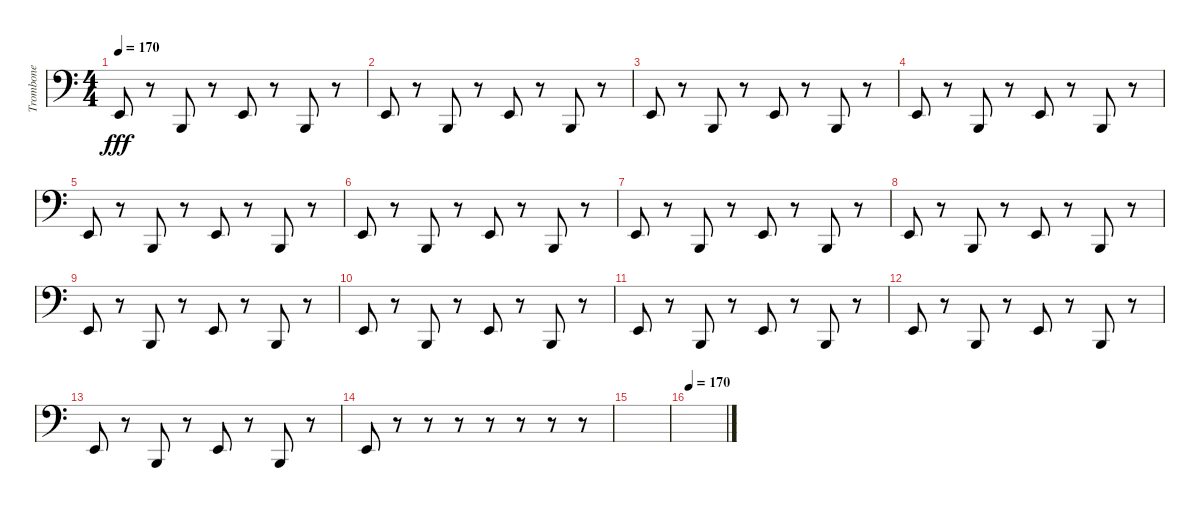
\track ("Trombone" "Trombone") {instrument trombone}
\staff {score}
\tuning (G2 D2 A1 E1) {hide}
\ts (4 4)
\tempo 170
\clef f4
\ks c
7.3.8{dy fff} r.8 2.3.8 r.8 7.3.8 r.8 2.3.8 r.8 |
7.3.8 r.8 2.3.8 r.8 7.3.8 r.8 2.3.8 r.8 |
7.3.8 r.8 2.3.8 r.8 7.3.8 r.8 2.3.8 r.8 |
7.3.8 r.8 2.3.8 r.8 7.3.8 r.8 2.3.8 r.8 |
7.3.8 r.8 2.3.8 r.8 7.3.8 r.8 2.3.8 r.8 |
7.3.8 r.8 2.3.8 r.8 7.3.8 r.8 2.3.8 r.8 |
7.3.8 r.8 2.3.8 r.8 7.3.8 r.8 2.3.8 r.8 |
7.3.8 r.8 2.3.8 r.8 7.3.8 r.8 2.3.8 r.8 |
7.3.8 r.8 2.3.8 r.8 7.3.8 r.8 2.3.8 r.8 |
7.3.8 r.8 2.3.8 r.8 7.3.8 r.8 2.3.8 r.8 |
7.3.8 r.8 2.3.8 r.8 7.3.8 r.8 2.3.8 r.8 |
7.3.8 r.8 2.3.8 r.8 7.3.8 r.8 2.3.8 r.8 |
7.3.8 r.8 2.3.8 r.8 7.3.8 r.8 2.3.8 r.8 |
7.3.8 r.8 r.8 r.8 r.8 r.8 r.8 r.8 |
|
\tempo 170
